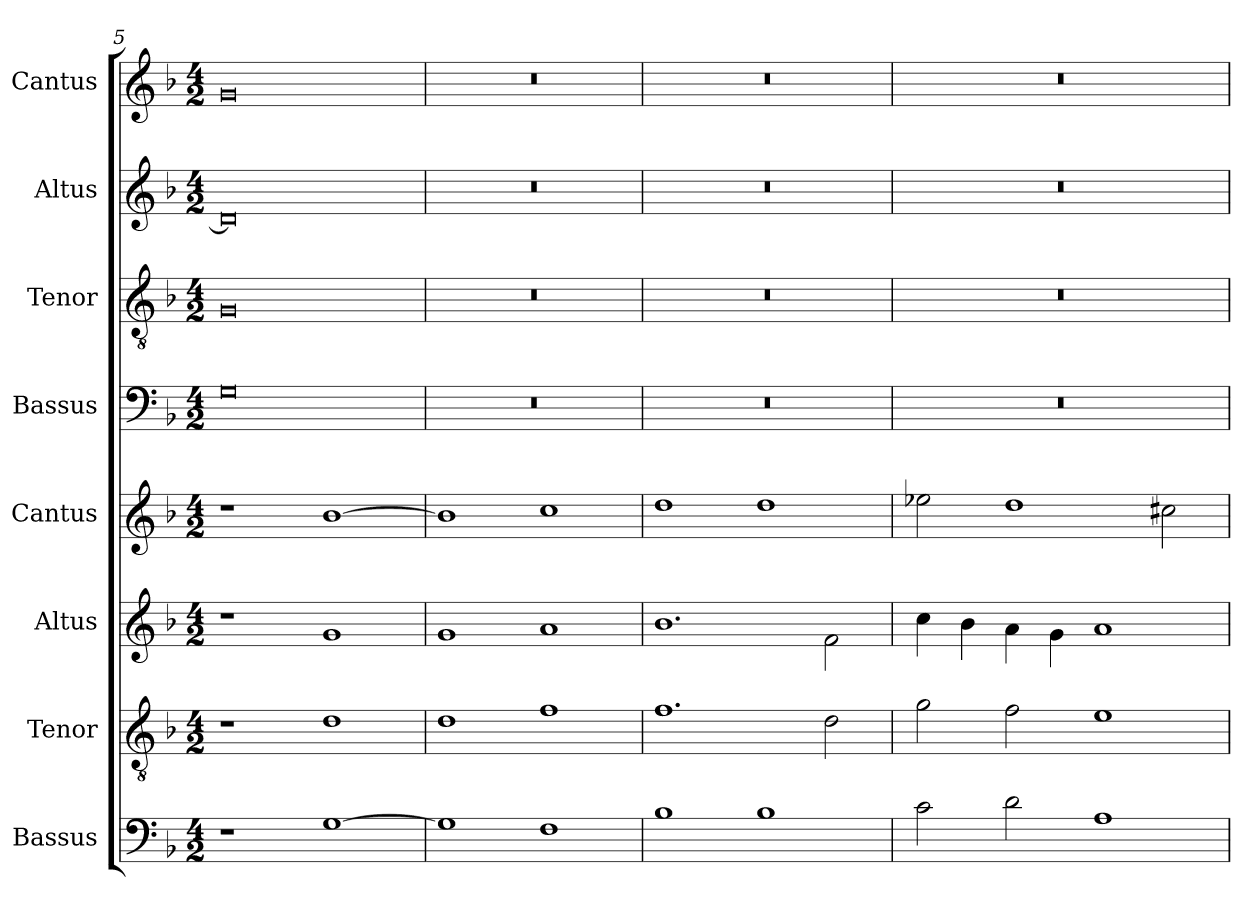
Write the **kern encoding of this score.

**kern	**kern	**kern	**kern	**kern	**kern	**kern	**kern
*part8	*part7	*part6	*part5	*part4	*part3	*part2	*part1
*staff8	*staff7	*staff6	*staff5	*staff4	*staff3	*staff2	*staff1
*I"Bassus	*I"Tenor	*I"Altus	*I"Cantus	*I"Bassus	*I"Tenor	*I"Altus	*I"Cantus
*I'B.	*I'T.	*I'A.	*I'C.	*I'B.	*I'T.	*I'A.	*I'C.
*clefF4	*clefGv2	*clefG2	*clefG2	*clefF4	*clefGv2	*clefG2	*clefG2
*k[b-]	*k[b-]	*k[b-]	*k[b-]	*k[b-]	*k[b-]	*k[b-]	*k[b-]
*M4/2	*M4/2	*M4/2	*M4/2	*M4/2	*M4/2	*M4/2	*M4/2
=5	=5	=5	=5	=5	=5	=5	=5
1r	1r	1r	1r	0G	0G	0d]	0g
[1G	1d	1g	[1b-	.	.	.	.
=6	=6	=6	=6	=6	=6	=6	=6
1G]	1d	1g	1b-]	0r	0r	0r	0r
1F	1f	1a	1cc	.	.	.	.
=7	=7	=7	=7	=7	=7	=7	=7
1B-	1.f	1.b-	1dd	0r	0r	0r	0r
1B-	.	.	1dd	.	.	.	.
.	2d\	2f\	.	.	.	.	.
!!LO:LB:g=z
=8	=8	=8	=8	=8	=8	=8	=8
2c\	2g\	4cc\	2ee-X\	0r	0r	0r	0r
.	.	4b-\	.	.	.	.	.
2d\	2f\	4a\	1dd	.	.	.	.
.	.	4g\	.	.	.	.	.
1A	1e	1a	.	.	.	.	.
.	.	.	2cc#X\	.	.	.	.
=	=	=	=	=	=	=	=
*-	*-	*-	*-	*-	*-	*-	*-
